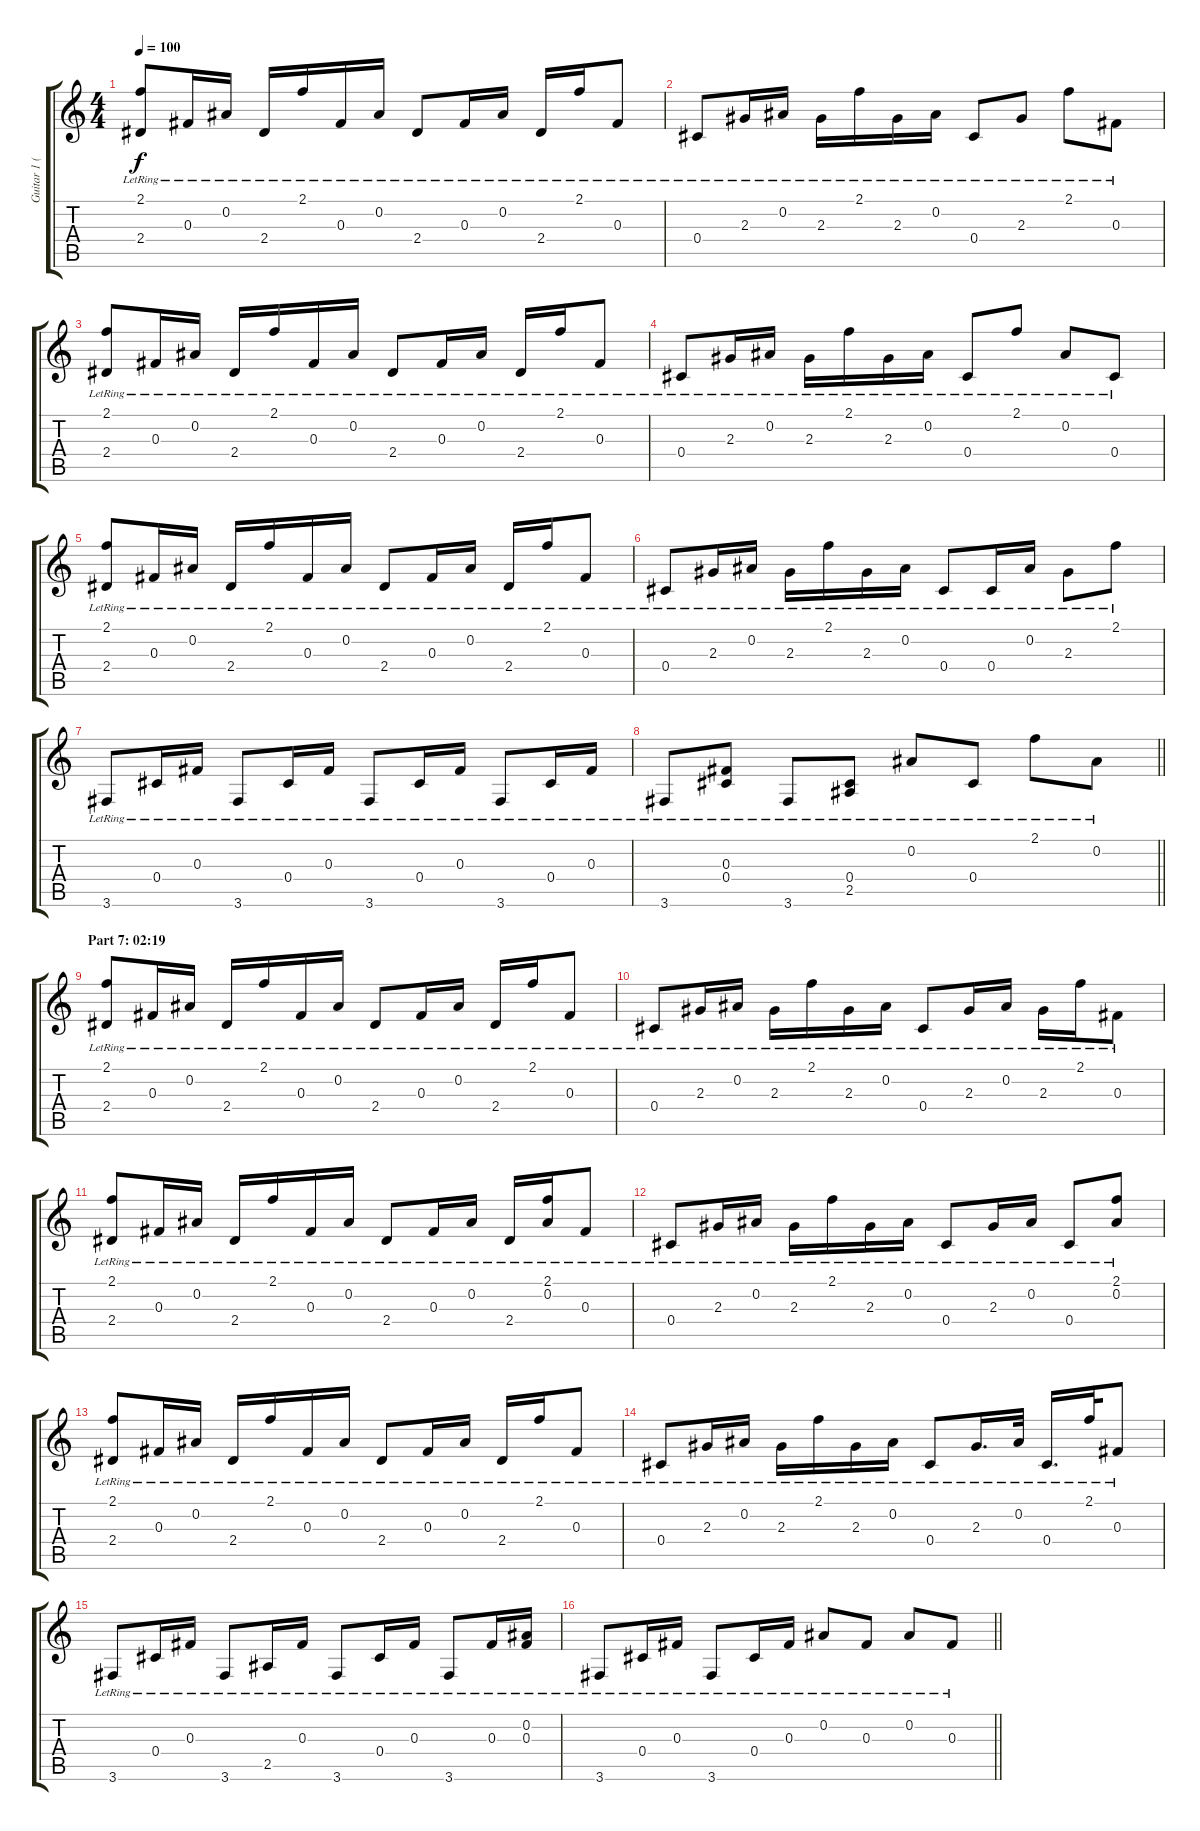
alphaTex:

\track ("Guitar 1 (Acoustic Fingerstyle)" "Guitar 1 (") {instrument acousticguitarsteel}
\staff {score tabs}
\tuning (Eb4 Bb3 Gb3 Db3 Ab2 Eb2) {hide}
\ts (4 4)
\tempo 100
\clef g2
\ks c
(2.1{lr} 2.4{lr}).8{dy f} 0.3{lr}.16 0.2{lr}.16 2.4{lr}.16 2.1{lr}.16 0.3{lr}.16 0.2{lr}.16 2.4{lr}.8 0.3{lr}.16 0.2{lr}.16 2.4{lr}.16 2.1{lr}.16 0.3{lr}.8 |
0.4{lr}.8 2.3{lr}.16 0.2{lr}.16 2.3{lr}.16 2.1{lr}.16 2.3{lr}.16 0.2{lr}.16 0.4{lr}.8 2.3{lr}.8 2.1{lr}.8 0.3{lr}.8 |
(2.1{lr} 2.4{lr}).8 0.3{lr}.16 0.2{lr}.16 2.4{lr}.16 2.1{lr}.16 0.3{lr}.16 0.2{lr}.16 2.4{lr}.8 0.3{lr}.16 0.2{lr}.16 2.4{lr}.16 2.1{lr}.16 0.3{lr}.8 |
0.4{lr}.8 2.3{lr}.16 0.2{lr}.16 2.3{lr}.16 2.1{lr}.16 2.3{lr}.16 0.2{lr}.16 0.4{lr}.8 2.1{lr}.8 0.2{lr}.8 0.4{lr}.8 |
(2.1{lr} 2.4{lr}).8 0.3{lr}.16 0.2{lr}.16 2.4{lr}.16 2.1{lr}.16 0.3{lr}.16 0.2{lr}.16 2.4{lr}.8 0.3{lr}.16 0.2{lr}.16 2.4{lr}.16 2.1{lr}.16 0.3{lr}.8 |
0.4{lr}.8 2.3{lr}.16 0.2{lr}.16 2.3{lr}.16 2.1{lr}.16 2.3{lr}.16 0.2{lr}.16 0.4{lr}.8 0.4{lr}.16 0.2{lr}.16 2.3{lr}.8 2.1{lr}.8 |
3.6{lr}.8 0.4{lr}.16 0.3{lr}.16 3.6{lr}.8 0.4{lr}.16 0.3{lr}.16 3.6{lr}.8 0.4{lr}.16 0.3{lr}.16 3.6{lr}.8 0.4{lr}.16 0.3{lr}.16 |
\barLineRight lightlight
3.6{lr}.8 (0.3{lr} 0.4{lr}).8 3.6{lr}.8 (0.4{lr} 2.5{lr}).8 0.2{lr}.8 0.4{lr}.8 2.1{lr}.8 0.2{lr}.8 |
\section ("" "Part 7: 02:19")
(2.1{lr} 2.4{lr}).8 0.3{lr}.16 0.2{lr}.16 2.4{lr}.16 2.1{lr}.16 0.3{lr}.16 0.2{lr}.16 2.4{lr}.8 0.3{lr}.16 0.2{lr}.16 2.4{lr}.16 2.1{lr}.16 0.3{lr}.8 |
0.4{lr}.8 2.3{lr}.16 0.2{lr}.16 2.3{lr}.16 2.1{lr}.16 2.3{lr}.16 0.2{lr}.16 0.4{lr}.8 2.3{lr}.16 0.2{lr}.16 2.3{lr}.16 2.1{lr}.16 0.3{lr}.8 |
(2.1{lr} 2.4{lr}).8 0.3{lr}.16 0.2{lr}.16 2.4{lr}.16 2.1{lr}.16 0.3{lr}.16 0.2{lr}.16 2.4{lr}.8 0.3{lr}.16 0.2{lr}.16 2.4{lr}.16 (2.1{lr} 0.2{lr}).16 0.3{lr}.8 |
0.4{lr}.8 2.3{lr}.16 0.2{lr}.16 2.3{lr}.16 2.1{lr}.16 2.3{lr}.16 0.2{lr}.16 0.4{lr}.8 2.3{lr}.16 0.2{lr}.16 0.4{lr}.8 (2.1{lr} 0.2{lr}).8 |
(2.1{lr} 2.4{lr}).8 0.3{lr}.16 0.2{lr}.16 2.4{lr}.16 2.1{lr}.16 0.3{lr}.16 0.2{lr}.16 2.4{lr}.8 0.3{lr}.16 0.2{lr}.16 2.4{lr}.16 2.1{lr}.16 0.3{lr}.8 |
0.4{lr}.8 2.3{lr}.16 0.2{lr}.16 2.3{lr}.16 2.1{lr}.16 2.3{lr}.16 0.2{lr}.16 0.4{lr}.8 2.3{lr}.16{d} 0.2{lr}.32 0.4{lr}.16{d} 2.1{lr}.32 0.3{lr}.8 |
3.6{lr}.8 0.4{lr}.16 0.3{lr}.16 3.6{lr}.8 2.5{lr}.16 0.3{lr}.16 3.6{lr}.8 0.4{lr}.16 0.3{lr}.16 3.6{lr}.8 0.3{lr}.16 (0.2{lr} 0.3{lr}).16 |
\barLineRight lightlight
3.6{lr}.8 0.4{lr}.16 0.3{lr}.16 3.6{lr}.8 0.4{lr}.16 0.3{lr}.16 0.2{lr}.8 0.3{lr}.8 0.2{lr}.8 0.3{lr}.8
